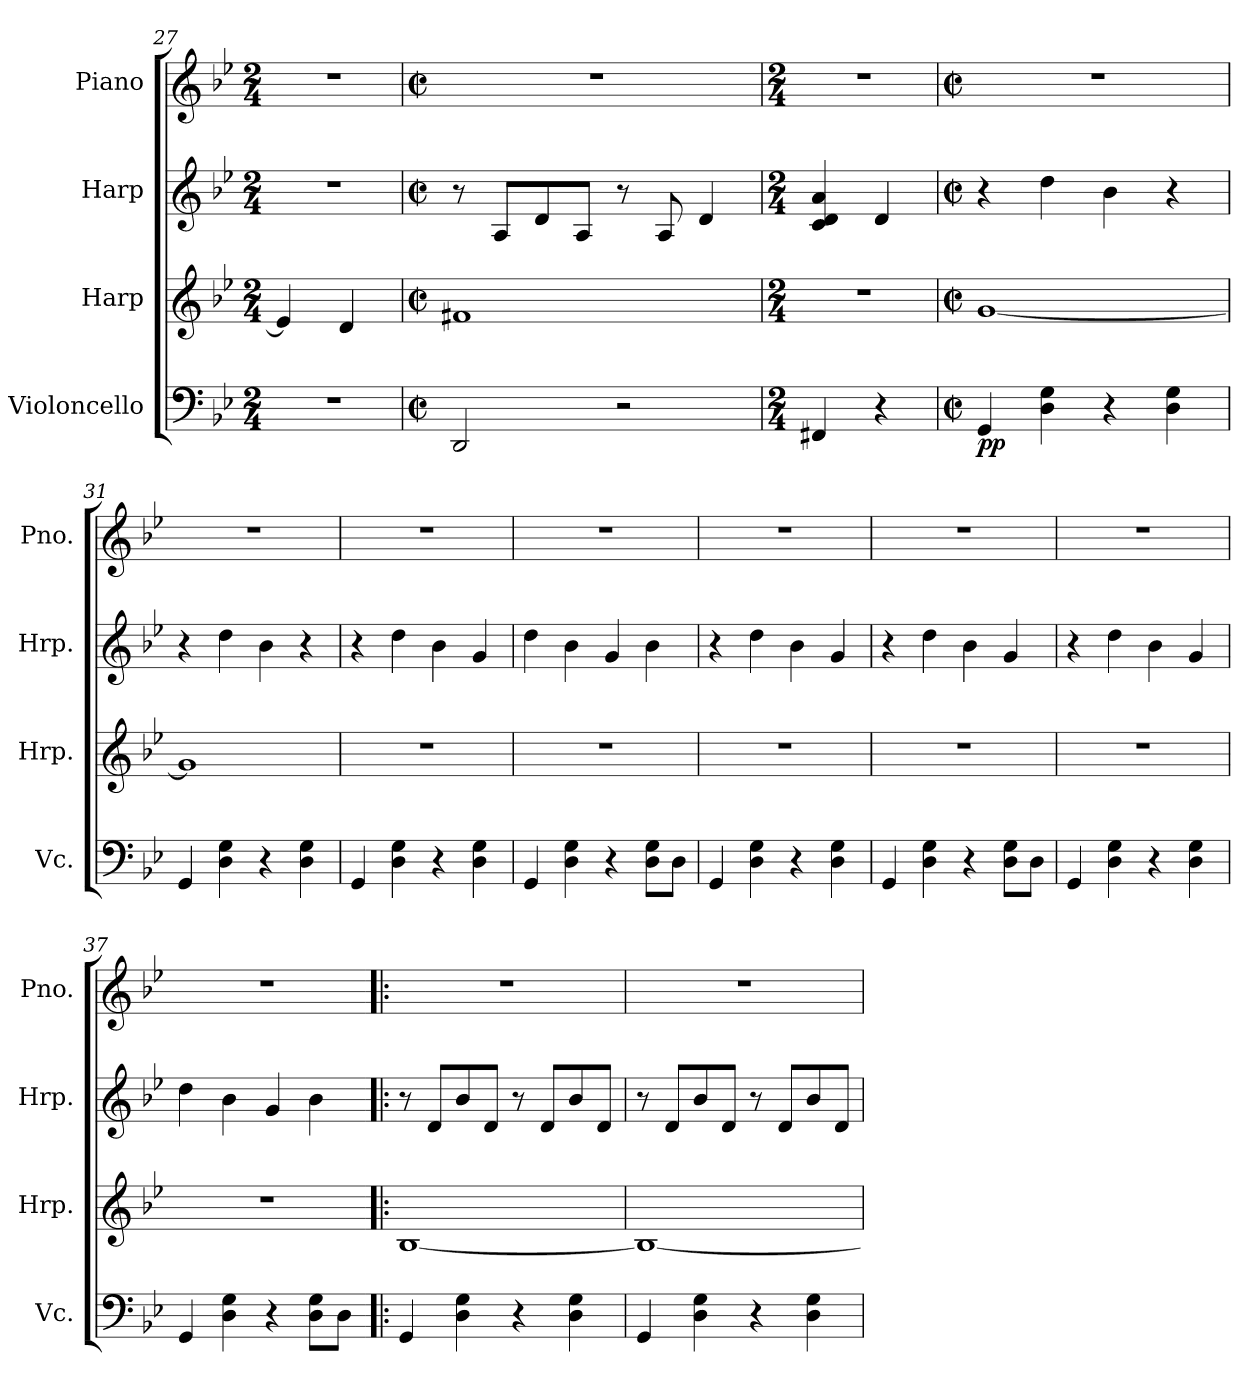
**kern	**dynam	**kern	**kern	**kern	**dynam
*part4	*part4	*part3	*part2	*part1	*part1
*staff4	*staff4	*staff3	*staff2	*staff1	*staff1
*I"Violoncello	*	*I"Harp	*I"Harp	*I"Piano	*
*I'Vc.	*	*I'Hrp.	*I'Hrp.	*I'Pno.	*
*clefF4	*	*clefG2	*clefG2	*clefG2	*
*k[b-e-]	*	*k[b-e-]	*k[b-e-]	*k[b-e-]	*
*M2/4	*	*M2/4	*M2/4	*M2/4	*
=27	=27	=27	=27	=27	=27
!	!	!	!	!	!LO:DY:a
2r	.	4e-/]	2r	2r	M.M. = 80
.	.	4d/	.	.	.
=28	=28	=28	=28	=28	=28
*M2/2	*	*M2/2	*M2/2	*M2/2	*
*met(c|)	*	*met(c|)	*met(c|)	*met(c|)	*
!	!	!	!	!	!LO:DY:a
2DD/	.	1f#X	8r	1r	M.M. = 80
.	.	.	8A/L	.	.
.	.	.	8d/	.	.
.	.	.	8A/J	.	.
2r	.	.	8r	.	.
.	.	.	8A/	.	.
.	.	.	4d/	.	.
=29	=29	=29	=29	=29	=29
*M2/4	*	*M2/4	*M2/4	*M2/4	*
!	!	!	!	!	!LO:DY:a
4FF#X/	.	2r	4c/ 4d/ 4a/	2r	M.M. = 80
4r	.	.	4d/	.	.
=30	=30	=30	=30	=30	=30
*M2/2	*	*M2/2	*M2/2	*M2/2	*
*met(c|)	*	*met(c|)	*met(c|)	*met(c|)	*
!	!LO:DY:b	!	!	!	!LO:DY:a
4GG/	pp	[1g	4r	1r	M.M. = 80
4D\ 4G\	.	.	4dd\	.	.
4r	.	.	4b-\	.	.
4D\ 4G\	.	.	4r	.	.
=31	=31	=31	=31	=31	=31
4GG/	.	1g]	4r	1r	.
4D\ 4G\	.	.	4dd\	.	.
4r	.	.	4b-\	.	.
4D\ 4G\	.	.	4r	.	.
!!LO:LB:g=z
=32	=32	=32	=32	=32	=32
4GG/	.	1r	4r	1r	.
4D\ 4G\	.	.	4dd\	.	.
4r	.	.	4b-\	.	.
4D\ 4G\	.	.	4g/	.	.
=33	=33	=33	=33	=33	=33
4GG/	.	1r	4dd\	1r	.
4D\ 4G\	.	.	4b-\	.	.
4r	.	.	4g/	.	.
8D\ 8G\L	.	.	4b-\	.	.
8D\J	.	.	.	.	.
=34	=34	=34	=34	=34	=34
4GG/	.	1r	4r	1r	.
4D\ 4G\	.	.	4dd\	.	.
4r	.	.	4b-\	.	.
4D\ 4G\	.	.	4g/	.	.
=35	=35	=35	=35	=35	=35
4GG/	.	1r	4r	1r	.
4D\ 4G\	.	.	4dd\	.	.
4r	.	.	4b-\	.	.
8D\ 8G\L	.	.	4g/	.	.
8D\J	.	.	.	.	.
=36	=36	=36	=36	=36	=36
4GG/	.	1r	4r	1r	.
4D\ 4G\	.	.	4dd\	.	.
4r	.	.	4b-\	.	.
4D\ 4G\	.	.	4g/	.	.
=37	=37	=37	=37	=37	=37
4GG/	.	1r	4dd\	1r	.
4D\ 4G\	.	.	4b-\	.	.
4r	.	.	4g/	.	.
8D\ 8G\L	.	.	4b-\	.	.
8D\J	.	.	.	.	.
=38!|:	=38!|:	=38!|:	=38!|:	=38!|:	=38!|:
4GG/	.	[1B-	8r	1r	.
.	.	.	8d/L	.	.
4D\ 4G\	.	.	8b-/	.	.
.	.	.	8d/J	.	.
4r	.	.	8r	.	.
.	.	.	8d/L	.	.
4D\ 4G\	.	.	8b-/	.	.
.	.	.	8d/J	.	.
!!LO:PB:g=z
=39	=39	=39	=39	=39	=39
4GG/	.	1B-_	8r	1r	.
.	.	.	8d/L	.	.
4D\ 4G\	.	.	8b-/	.	.
.	.	.	8d/J	.	.
4r	.	.	8r	.	.
.	.	.	8d/L	.	.
4D\ 4G\	.	.	8b-/	.	.
.	.	.	8d/J	.	.
=	=	=	=	=	=
*-	*-	*-	*-	*-	*-
